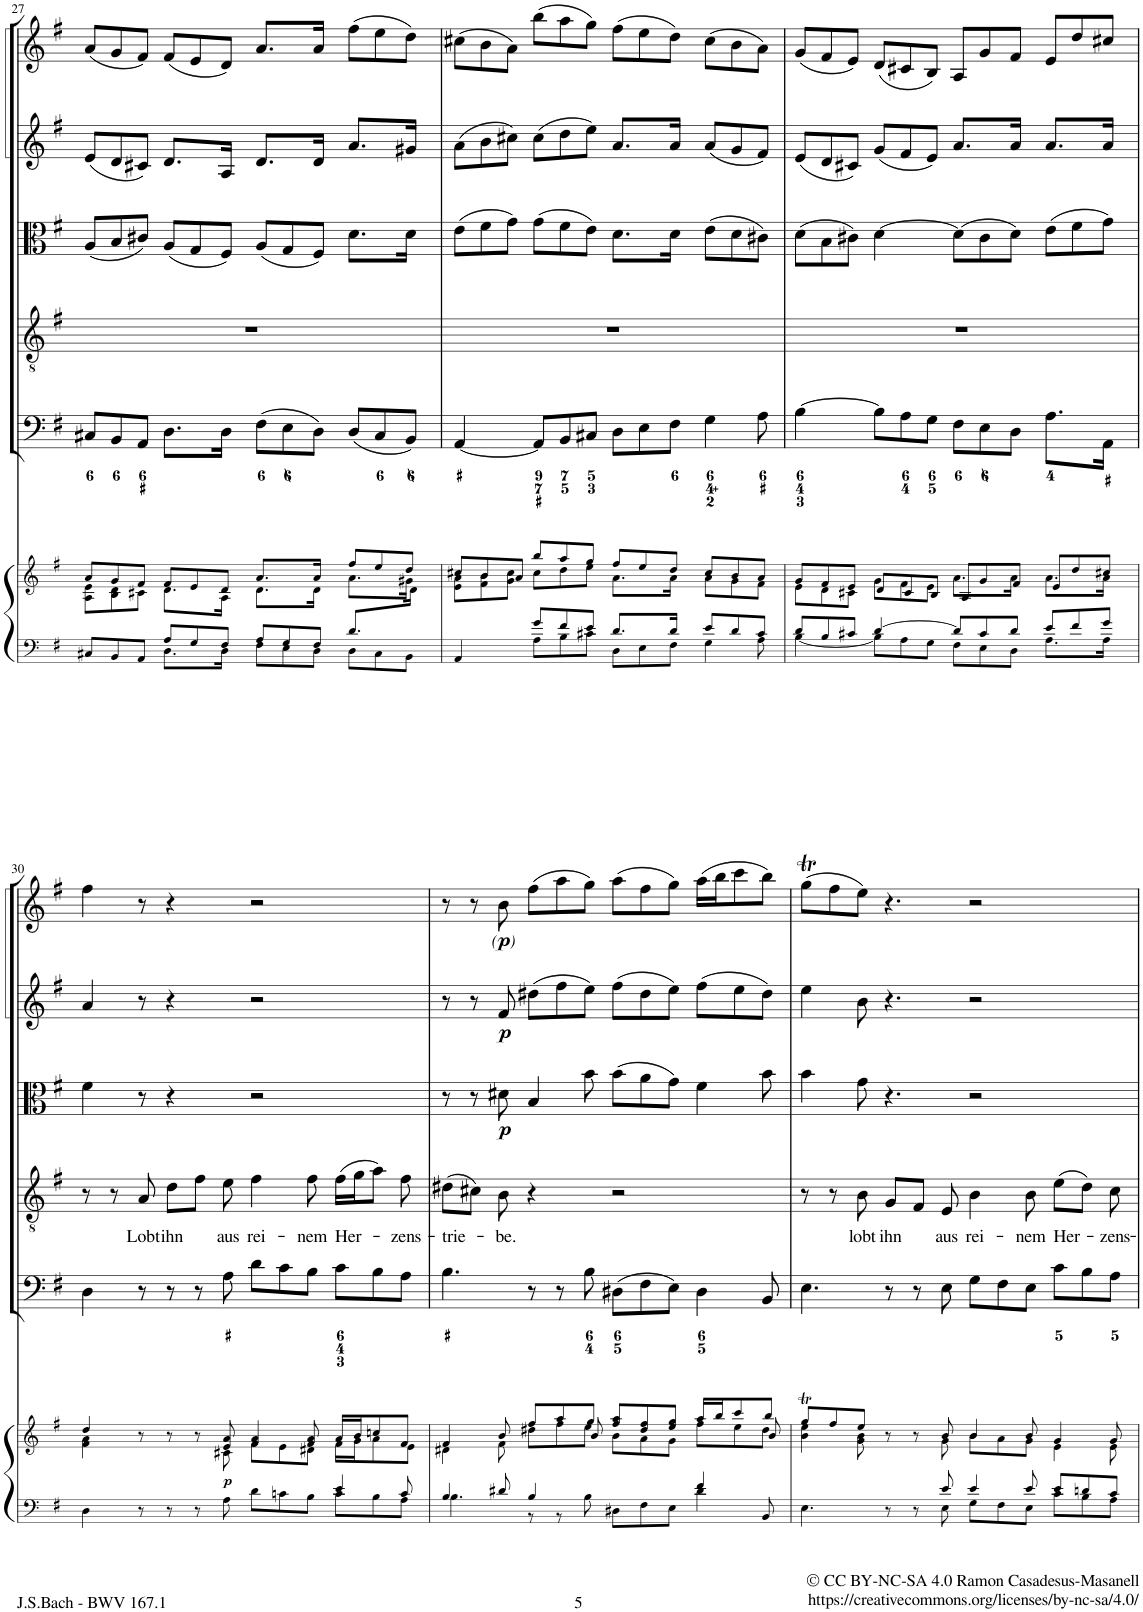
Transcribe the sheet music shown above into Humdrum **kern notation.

**kern	**kern	**dynam	**kern	**kern	**text	**kern	**dynam	**kern	**dynam	**kern	**dynam
*part6	*part6	*part6	*part5	*part4	*part4	*part3	*part3	*part2	*part2	*part1	*part1
*staff7	*staff6	*staff6/7	*staff5	*staff4	*staff4	*staff3	*staff3	*staff2	*staff2	*staff1	*staff1
*I"Piano reduction	*	*	*I"Continuo	*I"Tenore	*	*I"Viola	*	*I"Violino II	*	*I"Violino I	*
*I'Pno	*	*	*	*	*	*	*	*	*	*	*
!!LO:PB:g=z
*clefF4	*clefG2	*	*clefF4	*clefGv2	*	*clefC3	*	*clefG2	*	*clefG2	*
*k[f#]	*k[f#]	*	*k[f#]	*k[f#]	*	*k[f#]	*	*k[f#]	*	*k[f#]	*
*M12/8	*M12/8	*	*M12/8	*M12/8	*	*M12/8	*	*M12/8	*	*M12/8	*
=27	=27	=27	=27	=27	=27	=27	=27	=27	=27	=27	=27
*^	*^	*	*	*	*	*	*	*	*	*	*
*	*	*	*^	*	*	*	*	*	*	*	*	*	*
8C#X/L	4.ryy	8a/L	8A\ 8e\L	4.ryy	.	8C#X/L	1.r	.	(8A/L	.	(8e/L	.	(8a/L	.
8BB/	.	8g/	8B\ 8d\	.	.	8BB/	.	.	8B/	.	8d/	.	8g/	.
8AA/J	.	8f#/J	8c#X\J	.	.	8AA/J	.	.	8c#X/J)	.	8c#X/J)	.	8f#/J)	.
*	*	*	*v	*v	*	*	*	*	*	*	*	*	*	*
8A/L	8.D\L	8f#/L	8.d\L	.	8.D\L	.	.	(8A/L	.	8.d/L	.	(8f#/L	.
8G/	.	8e/	.	.	.	.	.	8G/	.	.	.	8e/	.
.	16ryy	.	16ryy	.	16ryy	.	.	.	.	16ryy	.	.	.
8F#/J	16D\JJ	8d/J	16A\JJ	.	16D\JJ	.	.	8F#/J)	.	16A/JJ	.	8d/J)	.
.	16ryy	.	16ryy	.	16ryy	.	.	.	.	16ryy	.	.	.
8A/L	8F#\L	8.a/L	8.d\L	.	(8F#\L	.	.	(8A/L	.	8.d/L	.	8.a/L	.
8G/	8E\	.	.	.	8E\	.	.	8G/	.	.	.	.	.
.	.	16ryy	16ryy	.	.	.	.	.	.	16ryy	.	16ryy	.
8F#/J	8D\J	16a/JJ	16d\JJ	.	8D\J)	.	.	8F#/J)	.	16d/JJ	.	16a/JJ	.
.	.	16ryy	16ryy	.	.	.	.	.	.	16ryy	.	16ryy	.
8.d/L	8D\L	8ff#/L	8.a\L	.	(8D/L	.	.	8.d\L	.	8.a/L	.	(8ff#\L	.
.	8C#\	8ee/	.	.	8C#/	.	.	.	.	.	.	8ee\	.
16ryy	.	.	16ryy	.	.	.	.	16ryy	.	16ryy	.	.	.
*	*	*	*^	*	*	*	*	*	*	*	*	*	*
16ryy	8BB\J	8dd/J	16g#X\JJ	16d\JJ	.	8BB/J)	.	.	16d\JJ	.	16g#X/JJ	.	8dd\J)	.
16ryy	.	.	16ryy	16ryy	.	.	.	.	16ryy	.	16ryy	.	.	.
*	*	*	*v	*v	*	*	*	*	*	*	*	*	*	*
=28	=28	=28	=28	=28	=28	=28	=28	=28	=28	=28	=28	=28	=28
4.AA/	4.ryy	8cc#X/L	8e\ 8a\L	.	[4.AA/	1.r	.	(8e\L	.	(8a\L	.	(8cc#X\L	.
.	.	8b/	8f#\ 8b\	.	.	.	.	8f#\	.	8b\	.	8b\	.
.	.	8a/J	8g\ 8cc#\J	.	.	.	.	8g\J)	.	8cc#X\J)	.	8a\J)	.
8g/L	8A\L	8bb/L	8cc#\L	.	8AA/L]	.	.	(8g\L	.	(8cc#\L	.	(8bb\L	.
8f#/	8B\	8aa/	8dd\	.	8BB/	.	.	8f#\	.	8dd\	.	8aa\	.
8e/J	8c#X\J	8gg/J	8ee\J	.	8C#X/J	.	.	8e\J)	.	8ee\J)	.	8gg\J)	.
8.d/L	8D\L	8ff#/L	8.a\L	.	8D\L	.	.	8.d\L	.	8.a/L	.	(8ff#\L	.
.	8E\	8ee/	.	.	8E\	.	.	.	.	.	.	8ee\	.
16ryy	.	.	16ryy	.	.	.	.	16ryy	.	16ryy	.	.	.
16d/JJ	8F#\J	8dd/J	16a\JJ	.	8F#\J	.	.	16d\JJ	.	16a/JJ	.	8dd\J)	.
16ryy	.	.	16ryy	.	.	.	.	16ryy	.	16ryy	.	.	.
8e/L	4G\	8cc#/L	8a\L	.	4G\	.	.	(8e\L	.	(8a/L	.	(8cc#\L	.
8d/	.	8b/	8g\	.	.	.	.	8d\	.	8g/	.	8b\	.
8c#/J	8A\	8a/J	8f#\J	.	8A\	.	.	8c#X\J)	.	8f#/J)	.	8a\J)	.
=29	=29	=29	=29	=29	=29	=29	=29	=29	=29	=29	=29	=29	=29
8d/L	[4.B\	8g/L	8e\L	.	[4.B\	1.r	.	(8d\L	.	(8e/L	.	(8g/L	.
8B/	.	8f#/	8d\	.	.	.	.	8B\	.	8d/	.	8f#/	.
8c#X/J	.	8e/J	8c#X\J	.	.	.	.	8c#X\J)	.	8c#X/J)	.	8e/J)	.
[4.d/	8B\L]	8d/L	8g\L	.	8B\L]	.	.	[4.d\	.	(8g/L	.	(8d/L	.
.	8A\	8c#/	8f#\	.	8A\	.	.	.	.	8f#/	.	8c#X/	.
.	8G\J	8B/J	8e\J	.	8G\J	.	.	.	.	8e/J)	.	8B/J)	.
8d/L]	8F#\L	8A/L	8.a\L	.	8F#\L	.	.	(8d\L]	.	8.a/L	.	8A/L	.
8c#/	8E\	8g/	.	.	8E\	.	.	8c#\	.	.	.	8g/	.
.	.	.	16ryy	.	.	.	.	.	.	16ryy	.	.	.
8d/J	8D\J	8f#/J	16a\JJ	.	8D\J	.	.	8d\J)	.	16a/JJ	.	8f#/J	.
.	.	.	16ryy	.	.	.	.	.	.	16ryy	.	.	.
8e/L	8.A\L	8e/L	8.a\L	.	8.A\L	.	.	(8e\L	.	8.a/L	.	8e/L	.
8f#/	.	8dd/	.	.	.	.	.	8f#\	.	.	.	8dd/	.
.	16ryy	.	16ryy	.	16ryy	.	.	.	.	16ryy	.	.	.
8g/J	16A\JJ	8cc#X/J	16a\JJ	.	16AA\JJ	.	.	8g\J)	.	16a/JJ	.	8cc#X/J	.
.	16ryy	.	16ryy	.	16ryy	.	.	.	.	16ryy	.	.	.
!!LO:LB:g=z
=30	=30	=30	=30	=30	=30	=30	=30	=30	=30	=30	=30	=30	=30
4ryy	4D\	4dd/	4f#\ 4a\	.	4D\	8r	.	4f#\	.	4a/	.	4ff#\	.
.	.	.	.	.	.	8r	.	.	.	.	.	.	.
!	!	!	!	!	!	!	!LO:LY:b	!	!	!	!	!	!
8r	8ryy	8r	8ryy	.	8r	8A/	Lobt	8r	.	8r	.	8r	.
!	!	!	!	!	!	!	!LO:LY:b	!	!	!	!	!	!
8r	8ryy	8r	8ryy	.	8r	8d\L	ihn	4.r	.	4.r	.	4.r	.
8r	8ryy	8r	8ryy	.	8r	8f#\J	.	.	.	.	.	.	.
!	!	!	!	!LO:DY:b	!	!	!LO:LY:b	!	!	!	!	!	!
8ryy	8A\	8e/ 8a/	8c#X\	p	8A\	8e\	aus	.	.	.	.	.	.
!	!	!	!	!	!	!	!LO:LY:b	!	!	!	!	!	!
4.ryy	8d\L	4f#/ 4a/	8f#\L	.	8d\L	4f#\	rei-	2.r	.	2.r	.	2.r	.
.	8cn\	.	8e\	.	8c\	.	.	.	.	.	.	.	.
!	!	!	!	!	!	!	!LO:LY:b	!	!	!	!	!	!
.	8B\J	8f#/ 8a/	8d#X\J	.	8B\J	8f#\	-nem	.	.	.	.	.	.
!	!	!	!	!	!	!	!LO:LY:b	!	!	!	!	!	!
4e/	8c\L	16a/LL	16f#\LL	.	8c\L	(16f#\LL	Her-	.	.	.	.	.	.
.	.	16b/J	16g\J	.	.	16g\J	.	.	.	.	.	.	.
.	8B\	8ccn/	8a\	.	8B\	8a\J)	.	.	.	.	.	.	.
!	!	!	!	!	!	!	!LO:LY:b	!	!	!	!	!	!
8c/	8A\J	8f#/J	8e\J	.	8A\J	8f#\	-zens-	.	.	.	.	.	.
=31	=31	=31	=31	=31	=31	=31	=31	=31	=31	=31	=31	=31	=31
*	*	*	*^	*	*	*	*	*	*	*	*	*	*
!	!	!	!	!	!	!	!	!LO:LY:b	!	!	!	!	!	!
4B/	4.B\	4f#/	4d#X\	8ryy	.	4.B\	(8d#X\L	-trie-	8r	.	8r	.	8r	.
*	*	*	*v	*v	*	*	*	*	*	*	*	*	*	*
.	.	.	.	.	.	8c#X\J)	.	8r	.	8r	.	8r	.
!	!	!	!	!	!	!	!LO:LY:b	!	!LO:DY:b	!	!LO:DY:b	!	!LO:DY:b
!	!	!	!	!	!	!	!	!	!	!	!	!	!LO:DY:n=1:b
!	!	!	!	!	!	!	!	!	!	!	!	!	!LO:DY:n=2:b
8d#X/	.	8b/	8f#\	.	.	8B\	-be.	8d#X\	p	8f#/	p	8b\	other-dynamics p other-dynamics
4B/	8r	8ff#/L	8dd#X\L	.	8r	4.r	.	4B/	.	(8dd#X\L	.	(8ff#\L	.
.	8r	8aa/	8ff#\	.	8r	.	.	.	.	8ff#\	.	8aa\	.
*	*	*	*^	*	*	*	*	*	*	*	*	*	*
8ryy	8B\	8gg/J	8ee\J	8b/	.	8B\	.	.	8b\	.	8ee\J)	.	8gg\J)	.
4.ryy	8D#X\L	8ff#/ 8aa/L	8b\L	8ryy	.	(8D#X\L	2.r	.	(8b\L	.	(8ff#\L	.	(8aa\L	.
*	*	*	*v	*v	*	*	*	*	*	*	*	*	*	*
.	8F#\	8dd#/ 8ff#/	8a\	.	8F#\	.	.	8a\	.	8dd#\	.	8ff#\	.
.	8E\J	8ee/ 8gg/J	8g\J	.	8E\J)	.	.	8g\J)	.	8ee\J)	.	8gg\J)	.
4f#/	4d#\	16aa/LL	8ff#\L	.	4D#\	.	.	4f#\	.	(8ff#\L	.	(16aa\LL	.
.	.	16bb/J	.	.	.	.	.	.	.	.	.	16bb\J	.
.	.	8ccc/	8ee\	.	.	.	.	.	.	8ee\	.	8ccc\	.
*	*	*	*^	*	*	*	*	*	*	*	*	*	*
8ryy	8BB/	8bb/J	8dd#\J	8b/	.	8BB/	.	.	8b\	.	8dd#\J)	.	8bb\J)	.
*	*	*	*v	*v	*	*	*	*	*	*	*	*	*	*
=32	=32	=32	=32	=32	=32	=32	=32	=32	=32	=32	=32	=32	=32
4.ryy	4.E\	8ggT/L	4b\ 4ee\	.	4.E\	8r	.	4b\	.	4ee\	.	(8ggT\L	.
.	.	8ff#/	.	.	.	8r	.	.	.	.	.	8ff#\	.
!	!	!	!	!	!	!	!LO:LY:b	!	!	!	!	!	!
.	.	8ee/J	8g\ 8b\	.	.	8B\	lobt	8g\	.	8b\	.	8ee\J)	.
!	!	!	!	!	!	!	!LO:LY:b	!	!	!	!	!	!
8r	8ryy	8r	8ryy	.	8r	8G/L	ihn	4.r	.	4.r	.	4.r	.
8r	8ryy	8r	8ryy	.	8r	8F#/J	.	.	.	.	.	.	.
!	!	!	!	!	!	!	!LO:LY:b	!	!	!	!	!	!
8e/	8E\	8b/	8g\	.	8E\	8E/	aus	.	.	.	.	.	.
!	!	!	!	!	!	!	!LO:LY:b	!	!	!	!	!	!
4e/	8G\L	4b/	8b\L	.	8G\L	4B\	rei-	2.r	.	2.r	.	2.r	.
.	8F#\	.	8a\	.	8F#\	.	.	.	.	.	.	.	.
!	!	!	!	!	!	!	!LO:LY:b	!	!	!	!	!	!
8e/	8E\J	8b/	8g\J	.	8E\J	8B\	-nem	.	.	.	.	.	.
!	!	!	!	!	!	!	!LO:LY:b	!	!	!	!	!	!
8e/L	8c\L	4g/	4e\	.	8c\L	(8e\L	Her-	.	.	.	.	.	.
8dn/	8B\	.	.	.	8B\	8d\J)	.	.	.	.	.	.	.
!	!	!	!	!	!	!	!LO:LY:b	!	!	!	!	!	!
8c/J	8A\J	8g/	8e\	.	8A\J	8c\	-zens-	.	.	.	.	.	.
*v	*v	*	*	*	*	*	*	*	*	*	*	*	*
*	*v	*v	*	*	*	*	*	*	*	*	*	*
=	=	=	=	=	=	=	=	=	=	=	=
*-	*-	*-	*-	*-	*-	*-	*-	*-	*-	*-	*-
